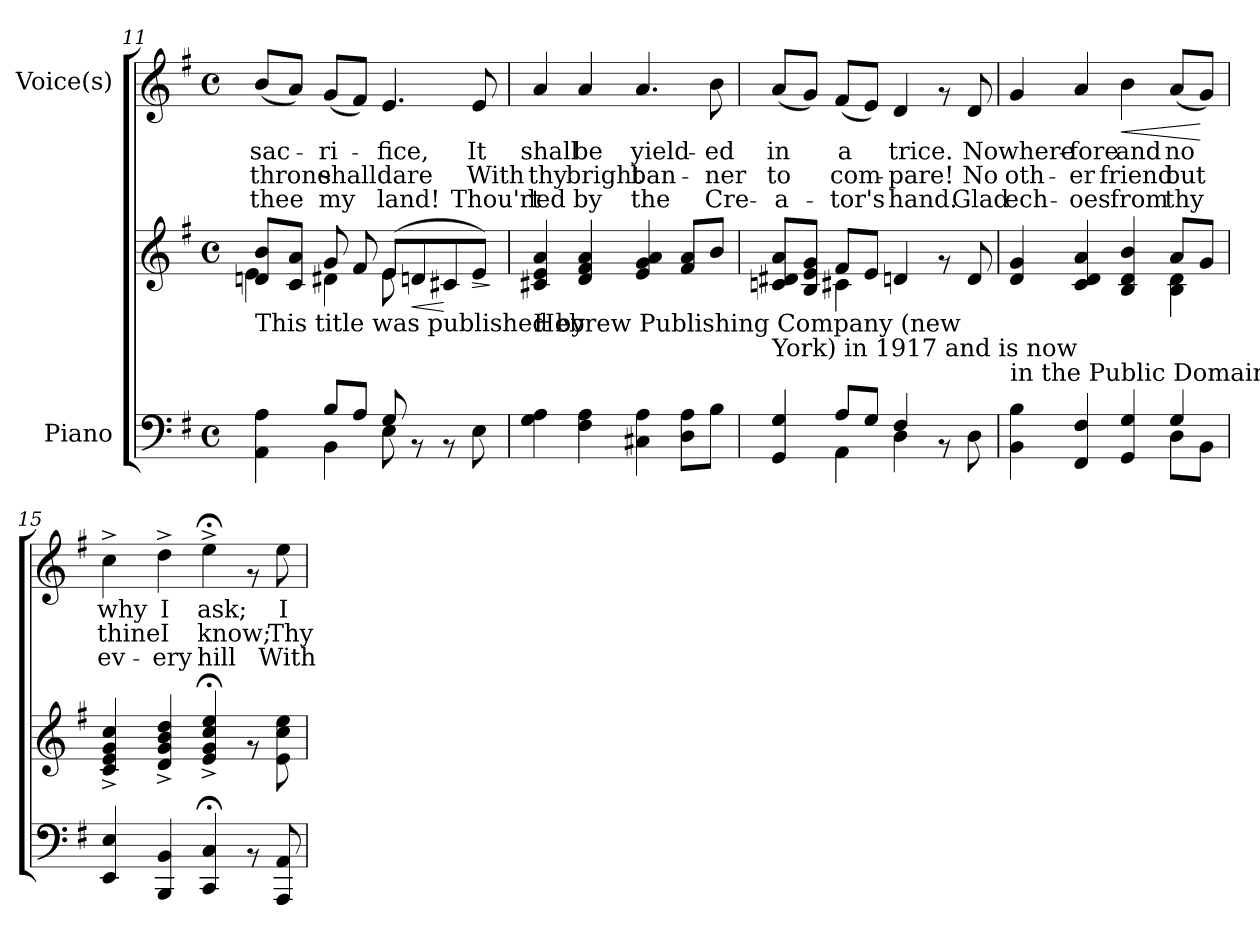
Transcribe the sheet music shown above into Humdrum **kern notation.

**kern	**kern	**dynam	**kern	**text	**text	**text	**dynam
*part2	*part2	*part2	*part1	*part1	*part1	*part1	*part1
*staff3	*staff2	*staff2/3	*staff1	*staff1	*staff1	*staff1	*staff1
*I"Piano	*	*	*I"Voice(s)	*	*	*	*
*clefF4	*clefG2	*	*clefG2	*	*	*	*
*k[f#]	*k[f#]	*	*k[f#]	*	*	*	*
*G:	*G:	*	*G:	*	*	*	*
*M4/4	*M4/4	*	*M4/4	*	*	*	*
*met(c)	*met(c)	*	*met(c)	*	*	*	*
=11	=11	=11	=11	=11	=11	=11	=11
*^	*^	*	*	*	*	*	*
*	*^	*	*	*	*	*	*	*	*
!	!	!	!LO:TX:b:t=This title was published by	!	!	!	!	!	!	!
!	!	!	!	!	!	!	!LO:LY:b:rj	!LO:LY:b:rj	!LO:LY:b:rj	!
4ryy	2ryy	4AA\ 4A\	8dn/ 8b/L	4e\	.	(<8b/L	sac-	throne	thee	.
.	.	.	8c/ 8a/J	.	.	8a/J)	.	.	.	.
!	!	!	!	!	!	!	!LO:LY:b:rj	!LO:LY:b:rj	!LO:LY:b:rj	!
8B/L	.	4BB\	8g/	4d#X\	.	(<8g/L	-ri-	shall	my	.
8A/J	.	.	8f#/	.	.	8f#/J)	.	.	.	.
!	!	!	!	!	!	!	!LO:LY:b:rj	!LO:LY:b:rj	!LO:LY:b:rj	!
2ryy	8G/	8E\	(>8e/L	8e\	.	4.e/	-fice,	dare	land!	.
!	!	!	!	!	!LO:HP:b	!	!	!	!	!
.	8rAA	4ryy	8dn/	4.ryy	<	.	.	.	.	.
.	8rAA	.	8c#X/	.	[	.	.	.	.	.
!	!	!	!	!	!LO:HP:b	!	!LO:LY:b:rj	!LO:LY:b:rj	!LO:LY:b:rj	!
.	8ryy	8E\	8e/J)	.	>	8e/	It	With	Thou'rt	.
*v	*v	*v	*	*	*	*	*	*	*	*
*	*v	*v	*	*	*	*	*	*
.	.	]	.	.	.	.	.
=12	=12	=12	=12	=12	=12	=12	=12
!	!LO:TX:b:t=Hebrew Publishing Company (new	!	!	!	!	!	!
!	!	!	!	!LO:LY:b:rj	!LO:LY:b:rj	!LO:LY:b:rj	!
4G\ 4A\	4c#X/ 4e/ 4a/	.	4a/	shall	thy	led	.
!	!	!	!	!LO:LY:b:rj	!LO:LY:b:rj	!LO:LY:b:rj	!
4F#\ 4A\	4d/ 4f#/ 4a/	.	4a/	be	bright	by	.
!	!	!	!	!LO:LY:b:rj	!LO:LY:b:rj	!LO:LY:b:rj	!
4C#X\ 4A\	4e/ 4g/ 4a/	.	4.a/	yield-	ban-	the	.
8D\ 8A\L	8f#/ 8a/L	.	.	.	.	.	.
!	!	!	!	!LO:LY:b:rj	!LO:LY:b:rj	!LO:LY:b:rj	!
8B\J	8b/J	.	8b\	-ed	-ner	Cre-	.
=13	=13	=13	=13	=13	=13	=13	=13
*^	*^	*	*	*	*	*	*
*	*^	*	*	*	*	*	*	*	*
!	!	!	!LO:TX:b:t=York) in 1917 and is now	!	!	!	!	!	!	!
!	!	!	!	!	!	!	!LO:LY:b:rj	!LO:LY:b:rj	!LO:LY:b:rj	!
4ryy	4GG/ 4G/	4ryy	8cn/ 8d#X/ 8a/L	4ryy	.	(<8a/L	in	to	-a-	.
.	.	.	8B/ 8e/ 8g/J	.	.	8g/J)	.	.	.	.
!	!	!	!	!	!	!	!LO:LY:b:rj	!LO:LY:b:rj	!LO:LY:b:rj	!
8A/L	4ryy	4AA\	8f#/L	4c#X\	.	(<8f#/L	a	com-	-tor's	.
8G/J	.	.	8e/J	.	.	8e/J)	.	.	.	.
!	!	!	!	!	!	!	!LO:LY:b:rj	!LO:LY:b:rj	!LO:LY:b:rj	!
2ryy	4F#/	4D\	4dn/	2ryy	.	4d/	trice.	-pare!	hand.	.
.	4ryy	8rAA	8rf	.	.	8rf	.	.	.	.
!	!	!	!	!	!	!	!LO:LY:b:rj	!LO:LY:b:rj	!LO:LY:b:rj	!
.	.	8D\	8d/	.	.	8d/	No	No	Glad	.
!!LO:PB:g=z
=14	=14	=14	=14	=14	=14	=14	=14	=14	=14	=14
!	!	!	!LO:TX:b:t=in the Public Domain.	!	!	!	!	!	!	!
!	!	!	!	!	!	!	!LO:LY:b:rj	!LO:LY:b:rj	!LO:LY:b:rj	!
*	*v	*v	*	*	*	*	*	*	*	*
4ryy	4BB\ 4B\	4d/ 4g/	2.ryy	.	4g/	where-	oth-	ech-	.
!	!	!	!	!	!	!LO:LY:b:rj	!LO:LY:b:rj	!LO:LY:b:rj	!
4FF#/ 4F#/	2ryy	4c/ 4d/ 4a/	.	.	4a/	-fore	-er	-oes	.
!	!	!	!	!	!	!LO:LY:b:rj	!LO:LY:b:rj	!LO:LY:b:rj	!LO:HP:b
4GG/ 4G/	.	4B/ 4d/ 4b/	.	.	4b\	and	friend	from	<
!	!	!	!	!	!	!LO:LY:b:rj	!LO:LY:b:rj	!LO:LY:b:rj	!
4G/	8D\L	8a/L	4B\ 4d\	.	(<8a/L	no	but	thy	.
.	8BB\J	8g/J	.	.	8g/J)	.	.	.	[
*	*	*v	*v	*	*	*	*	*	*
=15	=15	=15	=15	=15	=15	=15	=15	=15
!	!	!	!	!	!LO:LY:b:rj	!LO:LY:b:rj	!LO:LY:b:rj	!
*v	*v	*	*	*	*	*	*	*
4EE/ 4E/	4c/^< 4e/^< 4g/^< 4cc/^<	.	4cc^>\	why	thine	ev-	.
!	!	!	!	!LO:LY:b:rj	!LO:LY:b:rj	!LO:LY:b:rj	!
4BBB/ 4BB/	4d/^< 4g/^< 4b/^< 4dd/^<	.	4dd^>\	I	I	-ery	.
!	!	!	!	!LO:LY:b:rj	!LO:LY:b:rj	!LO:LY:b:rj	!
4CC/;< 4C/;<	4e/;<^< 4g/;<^< 4cc/;<^< 4ee/;<^<	.	4ee;<^>\	ask;	know;	hill	.
8rAA	8rf	.	8rf	.	.	.	.
!	!	!	!	!LO:LY:b:rj	!LO:LY:b:rj	!LO:LY:b:rj	!
8AAA/ 8AA/	8e\ 8cc\ 8ee\	.	8ee\	I	Thy	With	.
=	=	=	=	=	=	=	=
*-	*-	*-	*-	*-	*-	*-	*-
